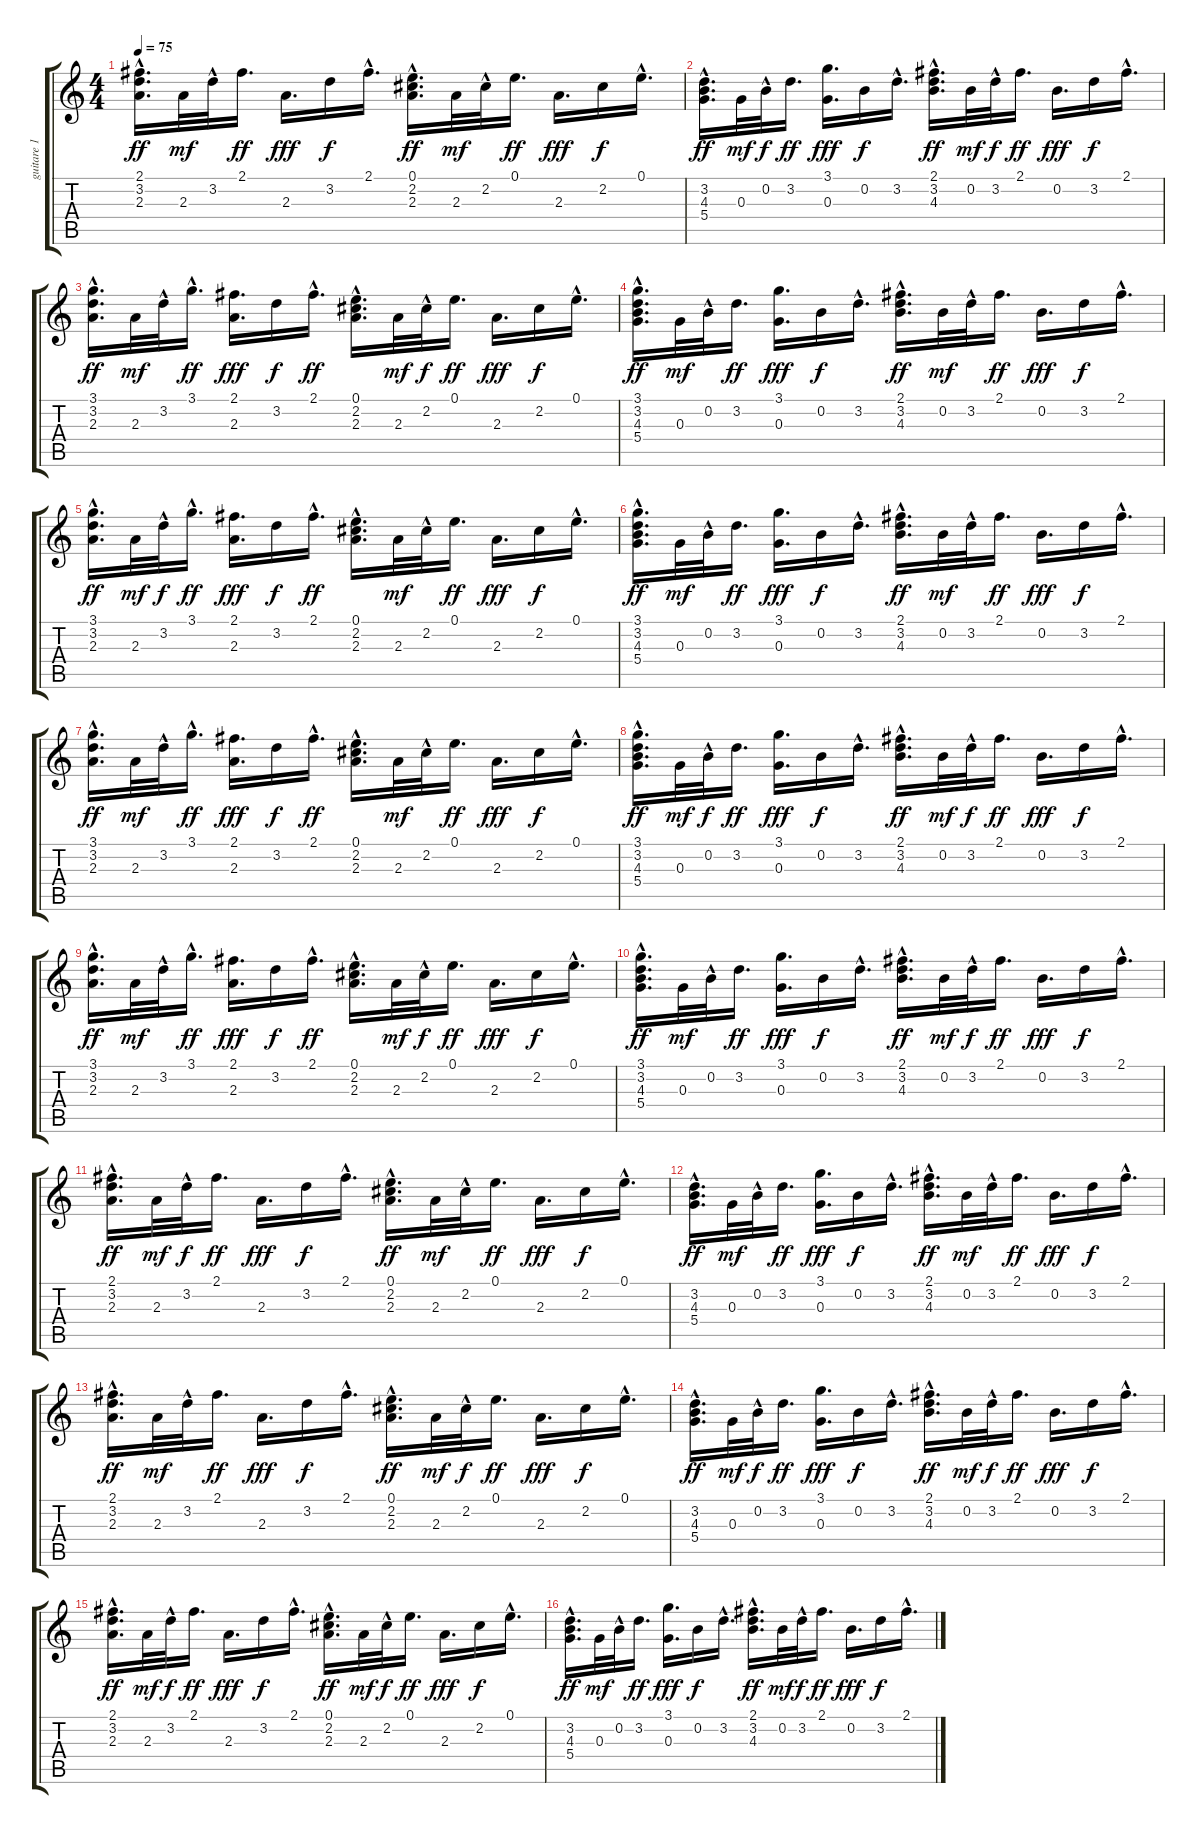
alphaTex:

\track ("guitare 1" "guitare 1") {instrument electricguitarclean}
\staff {score tabs}
\tuning (E4 B3 G3 D3 A2 E2) {hide}
\ts (4 4)
\tempo 75
\clef g2
\ks c
(2.1 3.2 2.3{hac}).16{d dy ff} 2.3.32{dy mf} 3.2{hac}.32 2.1.16{d dy ff} 2.3.16{d dy fff} 3.2.16{dy f} 2.1{hac}.16{d} (0.1 2.2 2.3{hac}).16{d dy ff} 2.3.32{dy mf} 2.2{hac}.32 0.1.16{d dy ff} 2.3.16{d dy fff} 2.2.16{dy f} 0.1{hac}.16{d} |
(3.2 4.3 5.4{hac}).16{d dy ff} 0.3.32{dy mf} 0.2{hac}.32{dy f} 3.2.16{d dy ff} (3.1 0.3).16{d dy fff} 0.2.16{dy f} 3.2{hac}.16{d} (2.1 3.2 4.3{hac}).16{d dy ff} 0.2.32{dy mf} 3.2{hac}.32{dy f} 2.1.16{d dy ff} 0.2.16{d dy fff} 3.2.16{dy f} 2.1{hac}.16{d} |
(3.1 3.2 2.3{hac}).16{d dy ff} 2.3.32{dy mf} 3.2{hac}.32 3.1{hac}.16{d dy ff} (2.1 2.3).16{d dy fff} 3.2.16{dy f} 2.1{hac}.16{d dy ff} (0.1 2.2 2.3{hac}).16{d} 2.3.32{dy mf} 2.2{hac}.32{dy f} 0.1.16{d dy ff} 2.3.16{d dy fff} 2.2.16{dy f} 0.1{hac}.16{d} |
(3.1 3.2 4.3 5.4{hac}).16{d dy ff} 0.3.32{dy mf} 0.2{hac}.32 3.2.16{d dy ff} (3.1 0.3).16{d dy fff} 0.2.16{dy f} 3.2{hac}.16{d} (2.1 3.2 4.3{hac}).16{d dy ff} 0.2.32{dy mf} 3.2{hac}.32 2.1.16{d dy ff} 0.2.16{d dy fff} 3.2.16{dy f} 2.1{hac}.16{d} |
(3.1 3.2 2.3{hac}).16{d dy ff} 2.3.32{dy mf} 3.2{hac}.32{dy f} 3.1{hac}.16{d dy ff} (2.1 2.3).16{d dy fff} 3.2.16{dy f} 2.1{hac}.16{d dy ff} (0.1 2.2 2.3{hac}).16{d} 2.3.32{dy mf} 2.2{hac}.32 0.1.16{d dy ff} 2.3.16{d dy fff} 2.2.16{dy f} 0.1{hac}.16{d} |
(3.1 3.2 4.3 5.4{hac}).16{d dy ff} 0.3.32{dy mf} 0.2{hac}.32 3.2.16{d dy ff} (3.1 0.3).16{d dy fff} 0.2.16{dy f} 3.2{hac}.16{d} (2.1 3.2 4.3{hac}).16{d dy ff} 0.2.32{dy mf} 3.2{hac}.32 2.1.16{d dy ff} 0.2.16{d dy fff} 3.2.16{dy f} 2.1{hac}.16{d} |
(3.1 3.2 2.3{hac}).16{d dy ff} 2.3.32{dy mf} 3.2{hac}.32 3.1{hac}.16{d dy ff} (2.1 2.3).16{d dy fff} 3.2.16{dy f} 2.1{hac}.16{d dy ff} (0.1 2.2 2.3{hac}).16{d} 2.3.32{dy mf} 2.2{hac}.32 0.1.16{d dy ff} 2.3.16{d dy fff} 2.2.16{dy f} 0.1{hac}.16{d} |
(3.1 3.2 4.3 5.4{hac}).16{d dy ff} 0.3.32{dy mf} 0.2{hac}.32{dy f} 3.2.16{d dy ff} (3.1 0.3).16{d dy fff} 0.2.16{dy f} 3.2{hac}.16{d} (2.1 3.2 4.3{hac}).16{d dy ff} 0.2.32{dy mf} 3.2{hac}.32{dy f} 2.1.16{d dy ff} 0.2.16{d dy fff} 3.2.16{dy f} 2.1{hac}.16{d} |
(3.1 3.2 2.3{hac}).16{d dy ff} 2.3.32{dy mf} 3.2{hac}.32 3.1{hac}.16{d dy ff} (2.1 2.3).16{d dy fff} 3.2.16{dy f} 2.1{hac}.16{d dy ff} (0.1 2.2 2.3{hac}).16{d} 2.3.32{dy mf} 2.2{hac}.32{dy f} 0.1.16{d dy ff} 2.3.16{d dy fff} 2.2.16{dy f} 0.1{hac}.16{d} |
(3.1 3.2 4.3 5.4{hac}).16{d dy ff} 0.3.32{dy mf} 0.2{hac}.32 3.2.16{d dy ff} (3.1 0.3).16{d dy fff} 0.2.16{dy f} 3.2{hac}.16{d} (2.1 3.2 4.3{hac}).16{d dy ff} 0.2.32{dy mf} 3.2{hac}.32{dy f} 2.1.16{d dy ff} 0.2.16{d dy fff} 3.2.16{dy f} 2.1{hac}.16{d} |
(2.1 3.2 2.3{hac}).16{d dy ff} 2.3.32{dy mf} 3.2{hac}.32{dy f} 2.1.16{d dy ff} 2.3.16{d dy fff} 3.2.16{dy f} 2.1{hac}.16{d} (0.1 2.2 2.3{hac}).16{d dy ff} 2.3.32{dy mf} 2.2{hac}.32 0.1.16{d dy ff} 2.3.16{d dy fff} 2.2.16{dy f} 0.1{hac}.16{d} |
(3.2 4.3 5.4{hac}).16{d dy ff} 0.3.32{dy mf} 0.2{hac}.32 3.2.16{d dy ff} (3.1 0.3).16{d dy fff} 0.2.16{dy f} 3.2{hac}.16{d} (2.1 3.2 4.3{hac}).16{d dy ff} 0.2.32{dy mf} 3.2{hac}.32 2.1.16{d dy ff} 0.2.16{d dy fff} 3.2.16{dy f} 2.1{hac}.16{d} |
(2.1 3.2 2.3{hac}).16{d dy ff} 2.3.32{dy mf} 3.2{hac}.32 2.1.16{d dy ff} 2.3.16{d dy fff} 3.2.16{dy f} 2.1{hac}.16{d} (0.1 2.2 2.3{hac}).16{d dy ff} 2.3.32{dy mf} 2.2{hac}.32{dy f} 0.1.16{d dy ff} 2.3.16{d dy fff} 2.2.16{dy f} 0.1{hac}.16{d} |
(3.2 4.3 5.4{hac}).16{d dy ff} 0.3.32{dy mf} 0.2{hac}.32{dy f} 3.2.16{d dy ff} (3.1 0.3).16{d dy fff} 0.2.16{dy f} 3.2{hac}.16{d} (2.1 3.2 4.3{hac}).16{d dy ff} 0.2.32{dy mf} 3.2{hac}.32{dy f} 2.1.16{d dy ff} 0.2.16{d dy fff} 3.2.16{dy f} 2.1{hac}.16{d} |
(2.1 3.2 2.3{hac}).16{d dy ff} 2.3.32{dy mf} 3.2{hac}.32{dy f} 2.1.16{d dy ff} 2.3.16{d dy fff} 3.2.16{dy f} 2.1{hac}.16{d} (0.1 2.2 2.3{hac}).16{d dy ff} 2.3.32{dy mf} 2.2{hac}.32{dy f} 0.1.16{d dy ff} 2.3.16{d dy fff} 2.2.16{dy f} 0.1{hac}.16{d} |
(3.2 4.3 5.4{hac}).16{d dy ff} 0.3.32{dy mf} 0.2{hac}.32 3.2.16{d dy ff} (3.1 0.3).16{d dy fff} 0.2.16{dy f} 3.2{hac}.16{d} (2.1 3.2 4.3{hac}).16{d dy ff} 0.2.32{dy mf} 3.2{hac}.32{dy f} 2.1.16{d dy ff} 0.2.16{d dy fff} 3.2.16{dy f} 2.1{hac}.16{d}
